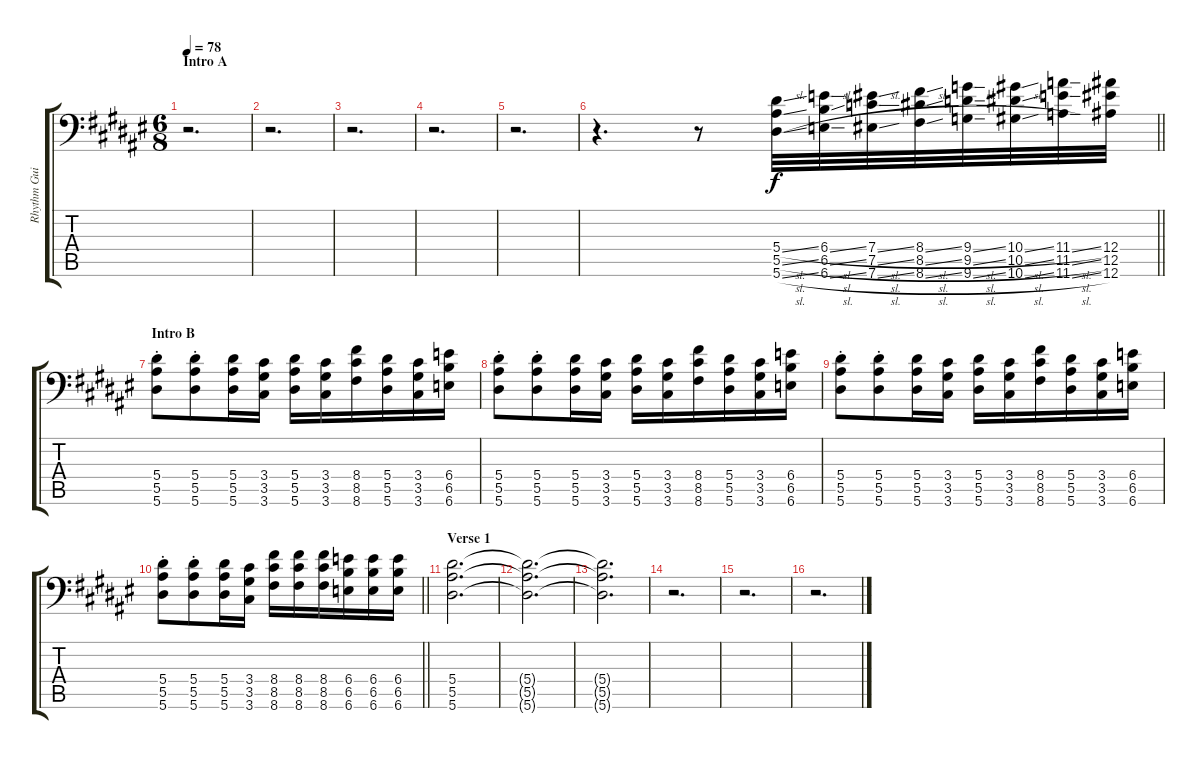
\track ("Rhythm Guitar (Left)" "Rhythm Gui") {instrument overdrivenguitar}
\staff {score tabs}
\tuning (C4 G3 Eb3 Bb2 F2 Bb1) {hide}
\ts (6 8)
\section ("" "Intro A")
\tempo 78
\clef f4
\ks d#minor
r.2{d dy f instrument overdrivenguitar} |
r.2{d} |
r.2{d} |
r.2{d} |
r.2{d} |
\barLineRight lightlight
r.4{d} r.8 (5.4{sl} 5.5{sl} 5.6{sl}).32 (6.4{sl} 6.5{sl} 6.6{sl}).32 (7.4{sl} 7.5{sl} 7.6{sl}).32 (8.4{sl} 8.5{sl} 8.6{sl}).32 (9.4{sl} 9.5{sl} 9.6{sl}).32 (10.4{sl} 10.5{sl} 10.6{sl}).32 (11.4{sl} 11.5{sl} 11.6{sl}).32 (12.4 12.5 12.6).32 |
\section ("" "Intro B")
(5.4{st} 5.5{st} 5.6{st}).8 (5.4{st} 5.5{st} 5.6{st}).8 (5.4 5.5 5.6).16 (3.4 3.5 3.6).16 (5.4 5.5 5.6).16 (3.4 3.5 3.6).16 (8.4 8.5 8.6).16 (5.4 5.5 5.6).16 (3.4 3.5 3.6).16 (6.4 6.5 6.6).16 |
(5.4{st} 5.5{st} 5.6{st}).8 (5.4{st} 5.5{st} 5.6{st}).8 (5.4 5.5 5.6).16 (3.4 3.5 3.6).16 (5.4 5.5 5.6).16 (3.4 3.5 3.6).16 (8.4 8.5 8.6).16 (5.4 5.5 5.6).16 (3.4 3.5 3.6).16 (6.4 6.5 6.6).16 |
(5.4{st} 5.5{st} 5.6{st}).8 (5.4{st} 5.5{st} 5.6{st}).8 (5.4 5.5 5.6).16 (3.4 3.5 3.6).16 (5.4 5.5 5.6).16 (3.4 3.5 3.6).16 (8.4 8.5 8.6).16 (5.4 5.5 5.6).16 (3.4 3.5 3.6).16 (6.4 6.5 6.6).16 |
\barLineRight lightlight
(5.4{st} 5.5{st} 5.6{st}).8 (5.4{st} 5.5{st} 5.6{st}).8 (5.4 5.5 5.6).16 (3.4 3.5 3.6).16 (8.4 8.5 8.6).16 (8.4 8.5 8.6).16 (8.4 8.5 8.6).16 (6.4 6.5 6.6).16 (6.4 6.5 6.6).16 (6.4 6.5 6.6).16 |
\section ("" "Verse 1")
(5.4 5.5 5.6).2{d volume 2} |
(5.4{t} 5.5{t} 5.6{t}).2{d} |
(5.4{t} 5.5{t} 5.6{t}).2{d} |
r.2{d} |
r.2{d} |
r.2{d}
